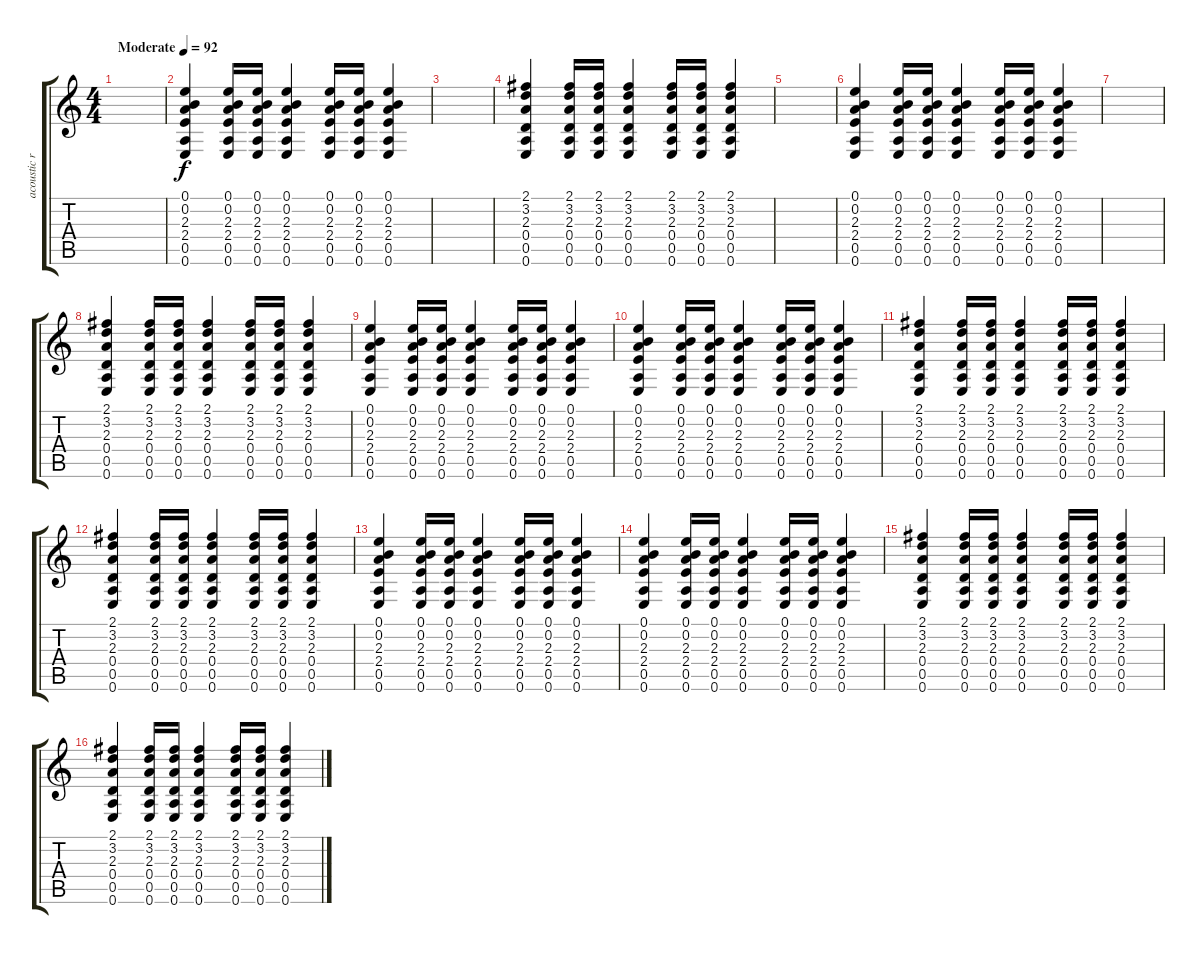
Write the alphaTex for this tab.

\track ("acoustic rhythm" "acoustic r") {instrument acousticguitarsteel}
\staff {score tabs}
\tuning (E4 B3 G3 D3 A2 E2) {hide}
\ts (4 4)
\tempo (92 "Moderate")
\clef g2
\ks c
|
(0.1 0.2 2.3 2.4 0.5 0.6).4 (0.1 0.2 2.3 2.4 0.5 0.6).16 (0.1 0.2 2.3 2.4 0.5 0.6).16 (0.1 0.2 2.3 2.4 0.5 0.6).4 (0.1 0.2 2.3 2.4 0.5 0.6).16 (0.1 0.2 2.3 2.4 0.5 0.6).16 (0.1 0.2 2.3 2.4 0.5 0.6).4 |
|
(2.1 3.2 2.3 0.4 0.5 0.6).4 (2.1 3.2 2.3 0.4 0.5 0.6).16 (2.1 3.2 2.3 0.4 0.5 0.6).16 (2.1 3.2 2.3 0.4 0.5 0.6).4 (2.1 3.2 2.3 0.4 0.5 0.6).16 (2.1 3.2 2.3 0.4 0.5 0.6).16 (2.1 3.2 2.3 0.4 0.5 0.6).4 |
|
(0.1 0.2 2.3 2.4 0.5 0.6).4 (0.1 0.2 2.3 2.4 0.5 0.6).16 (0.1 0.2 2.3 2.4 0.5 0.6).16 (0.1 0.2 2.3 2.4 0.5 0.6).4 (0.1 0.2 2.3 2.4 0.5 0.6).16 (0.1 0.2 2.3 2.4 0.5 0.6).16 (0.1 0.2 2.3 2.4 0.5 0.6).4 |
|
(2.1 3.2 2.3 0.4 0.5 0.6).4 (2.1 3.2 2.3 0.4 0.5 0.6).16 (2.1 3.2 2.3 0.4 0.5 0.6).16 (2.1 3.2 2.3 0.4 0.5 0.6).4 (2.1 3.2 2.3 0.4 0.5 0.6).16 (2.1 3.2 2.3 0.4 0.5 0.6).16 (2.1 3.2 2.3 0.4 0.5 0.6).4 |
(0.1 0.2 2.3 2.4 0.5 0.6).4 (0.1 0.2 2.3 2.4 0.5 0.6).16 (0.1 0.2 2.3 2.4 0.5 0.6).16 (0.1 0.2 2.3 2.4 0.5 0.6).4 (0.1 0.2 2.3 2.4 0.5 0.6).16 (0.1 0.2 2.3 2.4 0.5 0.6).16 (0.1 0.2 2.3 2.4 0.5 0.6).4 |
(0.1 0.2 2.3 2.4 0.5 0.6).4 (0.1 0.2 2.3 2.4 0.5 0.6).16 (0.1 0.2 2.3 2.4 0.5 0.6).16 (0.1 0.2 2.3 2.4 0.5 0.6).4 (0.1 0.2 2.3 2.4 0.5 0.6).16 (0.1 0.2 2.3 2.4 0.5 0.6).16 (0.1 0.2 2.3 2.4 0.5 0.6).4 |
(2.1 3.2 2.3 0.4 0.5 0.6).4 (2.1 3.2 2.3 0.4 0.5 0.6).16 (2.1 3.2 2.3 0.4 0.5 0.6).16 (2.1 3.2 2.3 0.4 0.5 0.6).4 (2.1 3.2 2.3 0.4 0.5 0.6).16 (2.1 3.2 2.3 0.4 0.5 0.6).16 (2.1 3.2 2.3 0.4 0.5 0.6).4 |
(2.1 3.2 2.3 0.4 0.5 0.6).4 (2.1 3.2 2.3 0.4 0.5 0.6).16 (2.1 3.2 2.3 0.4 0.5 0.6).16 (2.1 3.2 2.3 0.4 0.5 0.6).4 (2.1 3.2 2.3 0.4 0.5 0.6).16 (2.1 3.2 2.3 0.4 0.5 0.6).16 (2.1 3.2 2.3 0.4 0.5 0.6).4 |
(0.1 0.2 2.3 2.4 0.5 0.6).4 (0.1 0.2 2.3 2.4 0.5 0.6).16 (0.1 0.2 2.3 2.4 0.5 0.6).16 (0.1 0.2 2.3 2.4 0.5 0.6).4 (0.1 0.2 2.3 2.4 0.5 0.6).16 (0.1 0.2 2.3 2.4 0.5 0.6).16 (0.1 0.2 2.3 2.4 0.5 0.6).4 |
(0.1 0.2 2.3 2.4 0.5 0.6).4 (0.1 0.2 2.3 2.4 0.5 0.6).16 (0.1 0.2 2.3 2.4 0.5 0.6).16 (0.1 0.2 2.3 2.4 0.5 0.6).4 (0.1 0.2 2.3 2.4 0.5 0.6).16 (0.1 0.2 2.3 2.4 0.5 0.6).16 (0.1 0.2 2.3 2.4 0.5 0.6).4 |
(2.1 3.2 2.3 0.4 0.5 0.6).4 (2.1 3.2 2.3 0.4 0.5 0.6).16 (2.1 3.2 2.3 0.4 0.5 0.6).16 (2.1 3.2 2.3 0.4 0.5 0.6).4 (2.1 3.2 2.3 0.4 0.5 0.6).16 (2.1 3.2 2.3 0.4 0.5 0.6).16 (2.1 3.2 2.3 0.4 0.5 0.6).4 |
(2.1 3.2 2.3 0.4 0.5 0.6).4 (2.1 3.2 2.3 0.4 0.5 0.6).16 (2.1 3.2 2.3 0.4 0.5 0.6).16 (2.1 3.2 2.3 0.4 0.5 0.6).4 (2.1 3.2 2.3 0.4 0.5 0.6).16 (2.1 3.2 2.3 0.4 0.5 0.6).16 (2.1 3.2 2.3 0.4 0.5 0.6).4
